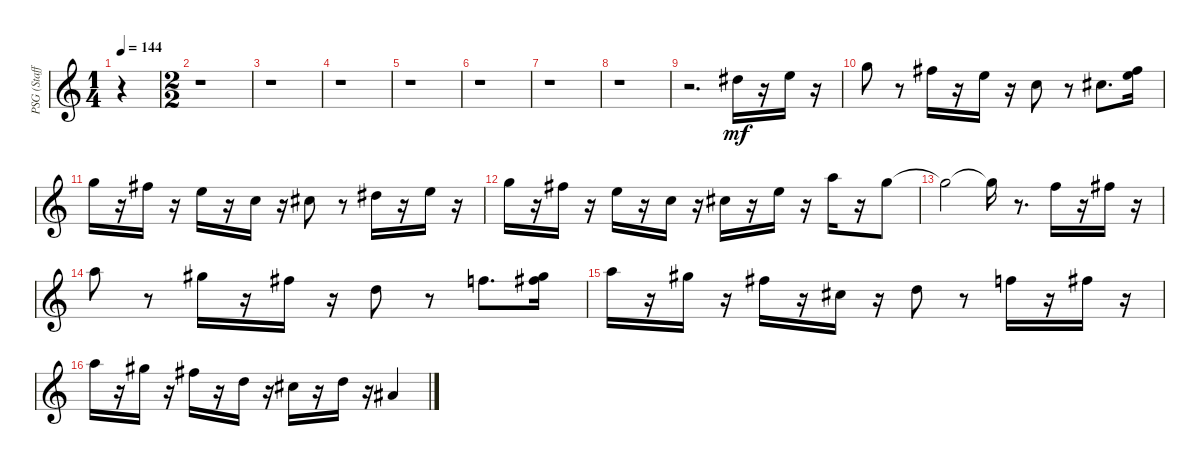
\track ("PSG (Staff 1)" "PSG (Staff") {instrument lead6voice}
\staff {score}
\tuning (E4 B3 G3 D3 A2 E2 B1) {hide}
\ts (1 4)
\tempo 144
\clef g2
\ks c
r.4{dy mf instrument lead6voice} |
\ts (2 2)
r.1 |
r.1 |
r.1 |
r.1 |
r.1 |
r.1 |
r.1 |
r.2{d} 11.1.16 r.16 12.1.16 r.16 |
15.1.8 r.8 14.1.16 r.16 12.1.16 r.16 8.1.8 r.8 9.1.8{d} (12.1 19.2).16 |
15.1.16 r.16 14.1.16 r.16 12.1.16 r.16 8.1.16 r.16 9.1.8 r.8 11.1.16 r.16 12.1.16 r.16 |
15.1.16 r.16 14.1.16 r.16 12.1.16 r.16 8.1.16 r.16 9.1.16 r.16 12.1.16 r.16 17.1.16 r.16 15.1.8 |
15.1{t}.2 15.1{t}.16 r.8{d} 13.1.16 r.16 14.1.16 r.16 |
17.1.8 r.8 16.1.16 r.16 14.1.16 r.16 10.1.8 r.8 13.1.8{d} (14.1 21.2).16 |
17.1.16 r.16 16.1.16 r.16 14.1.16 r.16 9.1.16 r.16 10.1.8 r.8 13.1.16 r.16 14.1.16 r.16 |
17.1.16 r.16 16.1.16 r.16 14.1.16 r.16 10.1.16 r.16 9.1.16 r.16 10.1.16 r.16 6.1.4
